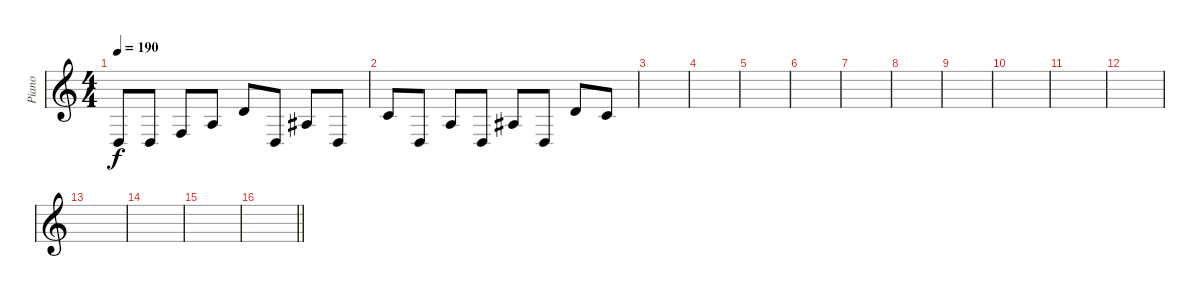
\track ("Piano" "Piano") {instrument acousticgrandpiano}
\staff {score}
\tuning (E4 B3 G3 D3 A2 D2) {hide}
\ts (4 4)
\tempo 190
\clef g2
\ks c
0.4.8{dy f} 0.4.8 3.4.8 7.4.8 12.4.8 0.4.8 8.4.8 0.4.8 |
10.4.8 0.4.8 7.4.8 0.4.8 8.4.8 0.4.8 12.4.8 10.4.8 |
|
|
|
|
|
|
|
|
|
|
|
|
|
\barLineRight lightlight
